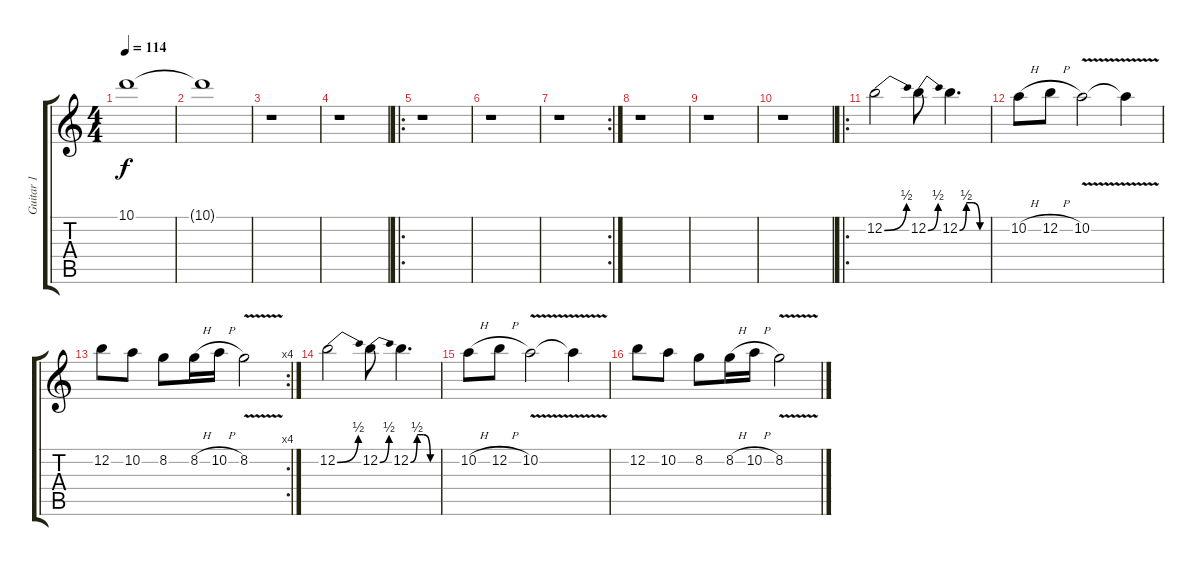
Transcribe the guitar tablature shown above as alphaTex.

\track ("Guitar 1" "Guitar 1") {instrument distortionguitar}
\staff {score tabs}
\tuning (E4 B3 G3 D3 A2 E2) {hide}
\ts (4 4)
\tempo 114
\clef g2
\ks c
10.1{t}.1{dy f} |
10.1{t}.1 |
r.1 |
r.1 |
\ro
r.1 |
r.1 |
\rc 2
r.1 |
r.1 |
r.1 |
r.1 |
\ro
12.2{be (bend 0 0 60 2)}.2 12.2{be (bend 0 0 60 2)}.8 12.2{be (custom 0 0 15 2 30 2 45 0 60 0)}.4{d} |
10.2{h}.8 12.2{h}.8 10.2{v}.2 10.2{t}.4 |
\rc 4
12.2.8 10.2.8 8.2.8 8.2{h}.16 10.2{h}.16 8.2{v}.2 |
12.2{be (bend 0 0 60 2)}.2 12.2{be (bend 0 0 60 2)}.8 12.2{be (custom 0 0 15 2 30 2 45 0 60 0)}.4{d} |
10.2{h}.8 12.2{h}.8 10.2{v}.2 10.2{t}.4 |
12.2.8 10.2.8 8.2.8 8.2{h}.16 10.2{h}.16 8.2{v}.2
